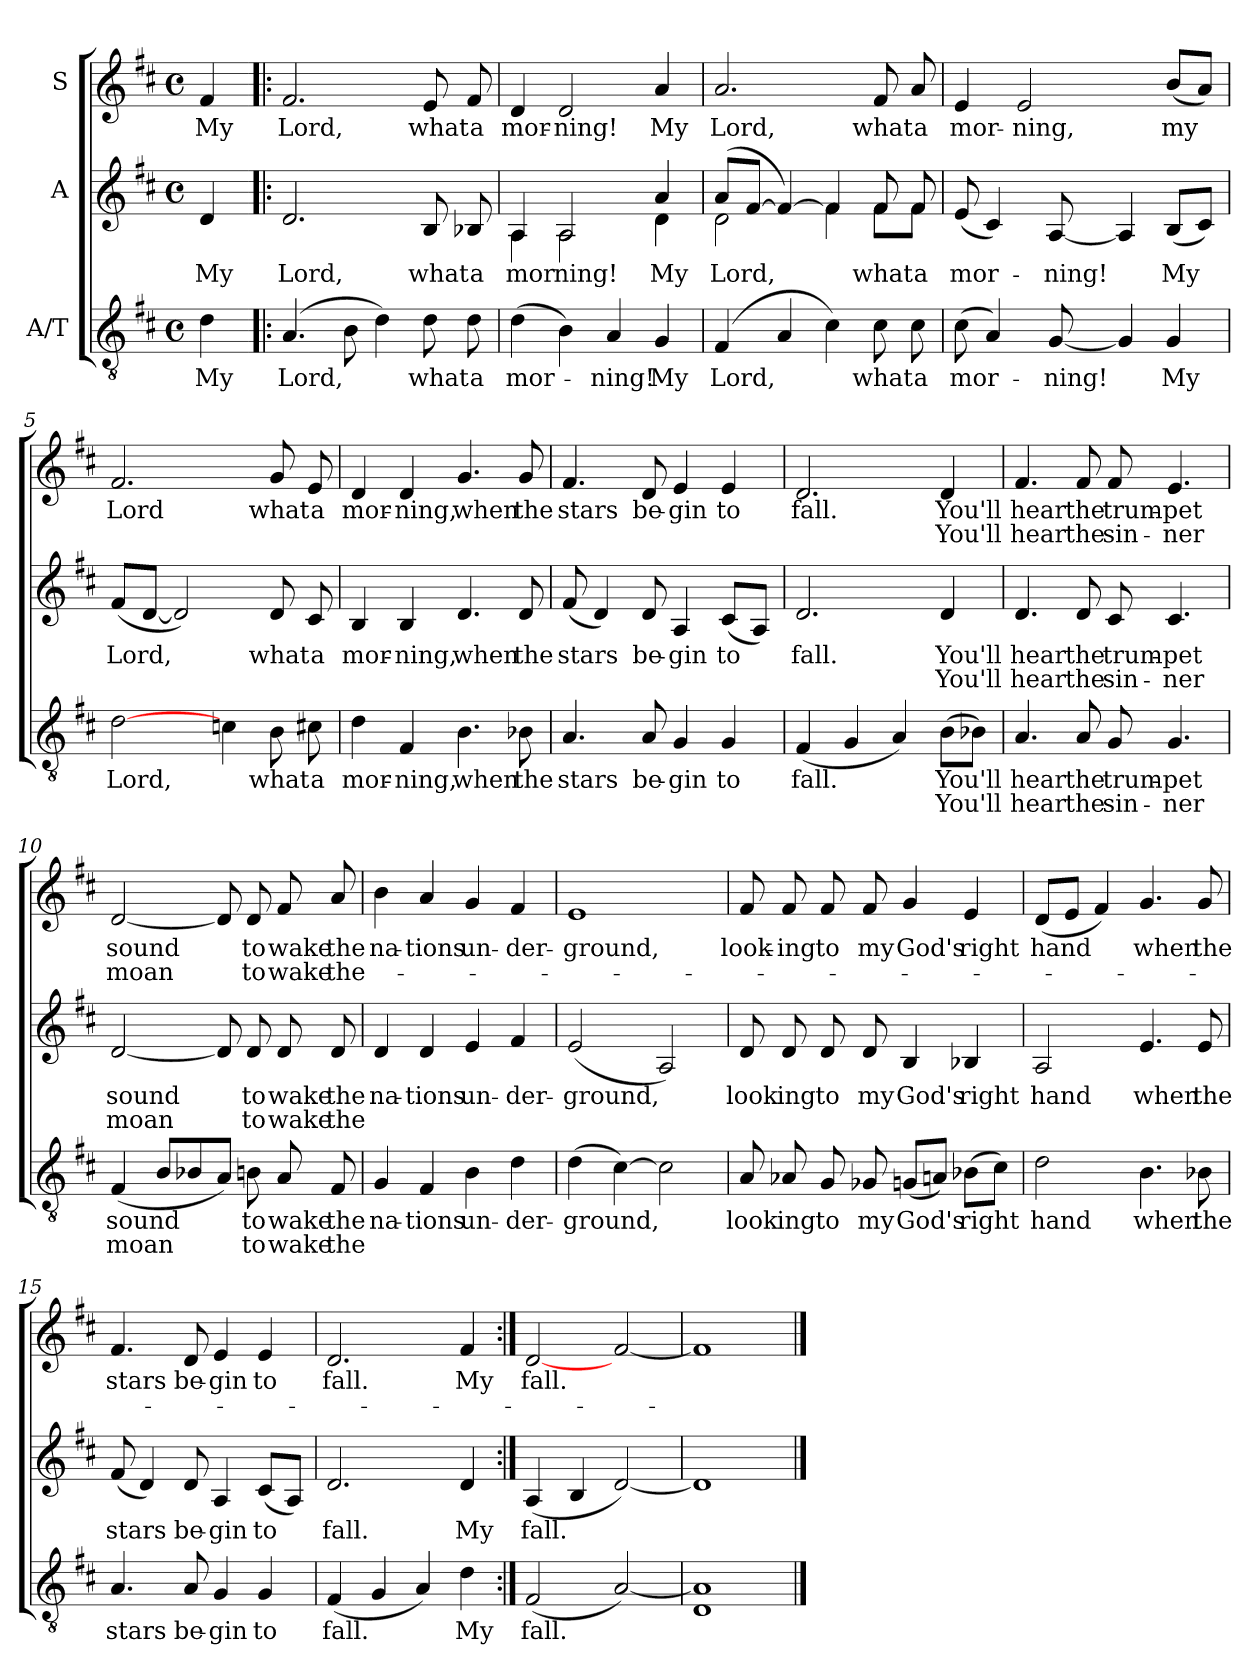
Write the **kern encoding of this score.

**kern	**text	**text	**kern	**text	**text	**kern	**text	**text
*part3	*part3	*part3	*part2	*part2	*part2	*part1	*part1	*part1
*staff3	*staff3	*staff3	*staff2	*staff2	*staff2	*staff1	*staff1	*staff1
*I"A/T	*	*	*I"A	*	*	*I"S	*	*
*clefGv2	*	*	*clefG2	*	*	*clefG2	*	*
*k[f#c#]	*	*	*k[f#c#]	*	*	*k[f#c#]	*	*
*D:	*	*	*D:	*	*	*D:	*	*
*M4/4	*	*	*M4/4	*	*	*M4/4	*	*
*met(c)	*	*	*met(c)	*	*	*met(c)	*	*
=	=	=	=	=	=	=	=	=
4d\	My	.	4d/	My	.	4f#/	My	.
=1!|:	=1!|:	=1!|:	=1!|:	=1!|:	=1!|:	=1!|:	=1!|:	=1!|:
(4.A/	Lord,	.	2.d/	Lord,	.	2.f#/	Lord,	.
8B\	.	.	.	.	.	.	.	.
4d\)	.	.	.	.	.	.	.	.
8d\	what	.	8B/	what	.	8e/	what	.
8d\	a	.	8B-X/	a	.	8f#/	a	.
=2	=2	=2	=2	=2	=2	=2	=2	=2
*	*	*	*^	*	*	*	*	*
(4d\	mor-	.	4A/	4A\	mor	.	4d/	mor-	.
4B\)	.	.	2A/	2A\	ning!	.	2d/	-ning!	.
4A/	-ning!	.	.	.	.	.	.	.	.
4G/	My	.	4a/	4d\	My	.	4a/	My	.
=3	=3	=3	=3	=3	=3	=3	=3	=3	=3
(4F#/	Lord,	.	(8a/L	2d\	Lord,	.	2.a/	Lord,	.
.	.	.	[>8f#/J	.	.	.	.	.	.
4A/	.	.	4f#/_)	.	.	.	.	.	.
4c#\)	.	.	4f#/]	4f#\	.	.	.	.	.
8c#\	what	.	8f#/	8f#\L	what	.	8f#/	what	.
8c#\	a	.	8f#/	8f#\J	a	.	8a/	a	.
*	*	*	*v	*v	*	*	*	*	*
!!LO:LB:g=z
=4	=4	=4	=4	=4	=4	=4	=4	=4
(8c#\	mor-	.	(8e/	mor-	.	4e/	mor-	.
4A/)	.	.	4c#/)	.	.	.	.	.
.	.	.	.	.	.	2e/	-ning,	.
[8G/	-ning!	.	[8A/	-ning!	.	.	.	.
4G/]	.	.	4A/]	.	.	.	.	.
4G/	My	.	(8B/L	My	.	(8b/L	my	.
.	.	.	8c#/J)	.	.	8a/J)	.	.
=5	=5	=5	=5	=5	=5	=5	=5	=5
[2d\	Lord,	.	(8f#/L	Lord,	.	2.f#/	Lord	.
.	.	.	[8d/J	.	.	.	.	.
.	.	.	2d/])	.	.	.	.	.
4cn\	.	.	.	.	.	.	.	.
8B\	what	.	8d/	what	.	8g/	what	.
8c#X\	a	.	8c#/	a	.	8e/	a	.
=6	=6	=6	=6	=6	=6	=6	=6	=6
4d\	mor-	.	4B/	mor-	.	4d/	mor-	.
4F#/	-ning,	.	4B/	-ning,	.	4d/	-ning,	.
4.B\	when	.	4.d/	when	.	4.g/	when	.
8B-X\	the	.	8d/	the	.	8g/	the	.
!!LO:LB:g=z
=7	=7	=7	=7	=7	=7	=7	=7	=7
4.A/	stars	.	(8f#/	stars	.	4.f#/	stars	.
.	.	.	4d/)	.	.	.	.	.
8A/	be-	.	8d/	be-	.	8d/	be-	.
4G/	-gin	.	4A/	-gin	.	4e/	-gin	.
4G/	to	.	(8c#/L	to	.	4e/	to	.
.	.	.	8A/J)	.	.	.	.	.
=8	=8	=8	=8	=8	=8	=8	=8	=8
(4F#/	fall.	.	2.d/	fall.	.	2.d/	fall.	.
4G/	.	.	.	.	.	.	.	.
4A/)	.	.	.	.	.	.	.	.
(8B\L	You'll	You'll	4d/	You'll	You'll	4d/	You'll	You'll
8B-X\J)	.	.	.	.	.	.	.	.
=9	=9	=9	=9	=9	=9	=9	=9	=9
4.A/	hear	hear	4.d/	hear	hear	4.f#/	hear	hear
8A/	the	the	8d/	the	the	8f#/	the	the
8G/	trum-	sin-	8c#/	trum-	sin-	8f#/	trum-	sin-
4.G/	-pet	-ner	4.c#/	-pet	-ner	4.e/	-pet	-ner
=10	=10	=10	=10	=10	=10	=10	=10	=10
(4F#/	sound	moan	[2d/	sound	moan	[2d/	sound	moan
8B/L	.	.	.	.	.	.	.	.
8B-X/	.	.	.	.	.	.	.	.
8A/J)	.	.	8d/]	.	.	8d/]	.	.
8Bn\	to	to	8d/	to	to	8d/	to	to
8A/	wake	wake	8d/	wake	wake	8f#/	wake	wake
8F#/	the	the	8d/	the	the	8a/	the	the-
!!LO:PB:g=z
=11	=11	=11	=11	=11	=11	=11	=11	=11
4G/	na-	.	4d/	na-	.	4b\	na-	.
4F#/	-tions	.	4d/	-tions	.	4a/	-tions	.
4B\	un-	.	4e/	un-	.	4g/	un-	.
4d\	-der-	.	4f#/	-der-	.	4f#/	-der-	.
=12	=12	=12	=12	=12	=12	=12	=12	=12
(4d\	-ground,	.	(2e/	-ground,	.	1e	-ground,	.
[4c#\)	.	.	.	.	.	.	.	.
2c#\]	.	.	2A/)	.	.	.	.	.
=13	=13	=13	=13	=13	=13	=13	=13	=13
8A/	look	.	8d/	look	.	8f#/	look-	.
8A-X/	ing	.	8d/	ing	.	8f#/	-ing	.
8G/	to	.	8d/	to	.	8f#/	to	.
8G-X/	my	.	8d/	my	.	8f#/	my	.
(8Gn/L	God's	.	4B/	God's	.	4g/	God's	.
8An/J)	.	.	.	.	.	.	.	.
(8B-X\L	right	.	4B-X/	right	.	4e/	right	.
8c#\J)	.	.	.	.	.	.	.	.
=14	=14	=14	=14	=14	=14	=14	=14	=14
2d\	hand	.	2A/	hand	.	(8d/L	hand	.
.	.	.	.	.	.	8e/J	.	.
.	.	.	.	.	.	4f#/)	.	.
4.B\	when	.	4.e/	when	.	4.g/	when	.
8B-X\	the	.	8e/	the	.	8g/	the	.
!!LO:LB:g=z
=15	=15	=15	=15	=15	=15	=15	=15	=15
4.A/	stars	.	(8f#/	stars	.	4.f#/	stars	.
.	.	.	4d/)	.	.	.	.	.
8A/	be-	.	8d/	be-	.	8d/	be-	.
4G/	-gin	.	4A/	-gin	.	4e/	-gin	.
4G/	to	.	(8c#/L	to	.	4e/	to	.
.	.	.	8A/J)	.	.	.	.	.
=16	=16	=16	=16	=16	=16	=16	=16	=16
(4F#/	fall.	.	2.d/	fall.	.	2.d/	fall.	.
4G/	.	.	.	.	.	.	.	.
4A/)	.	.	.	.	.	.	.	.
4d\	My	.	4d/	My	.	4f#/	My	.
=17:|!	=17:|!	=17:|!	=17:|!	=17:|!	=17:|!	=17:|!	=17:|!	=17:|!
(2F#/	fall.	.	(4A/	fall.	.	[2d/	fall.	.
.	.	.	4B/	.	.	.	.	.
[2A/)	.	.	[2d/)	.	.	[2f#/	.	.
=18	=18	=18	=18	=18	=18	=18	=18	=18
1D 1A]	.	.	1d]	.	.	1f#]	.	.
==	==	==	==	==	==	==	==	==
*-	*-	*-	*-	*-	*-	*-	*-	*-
